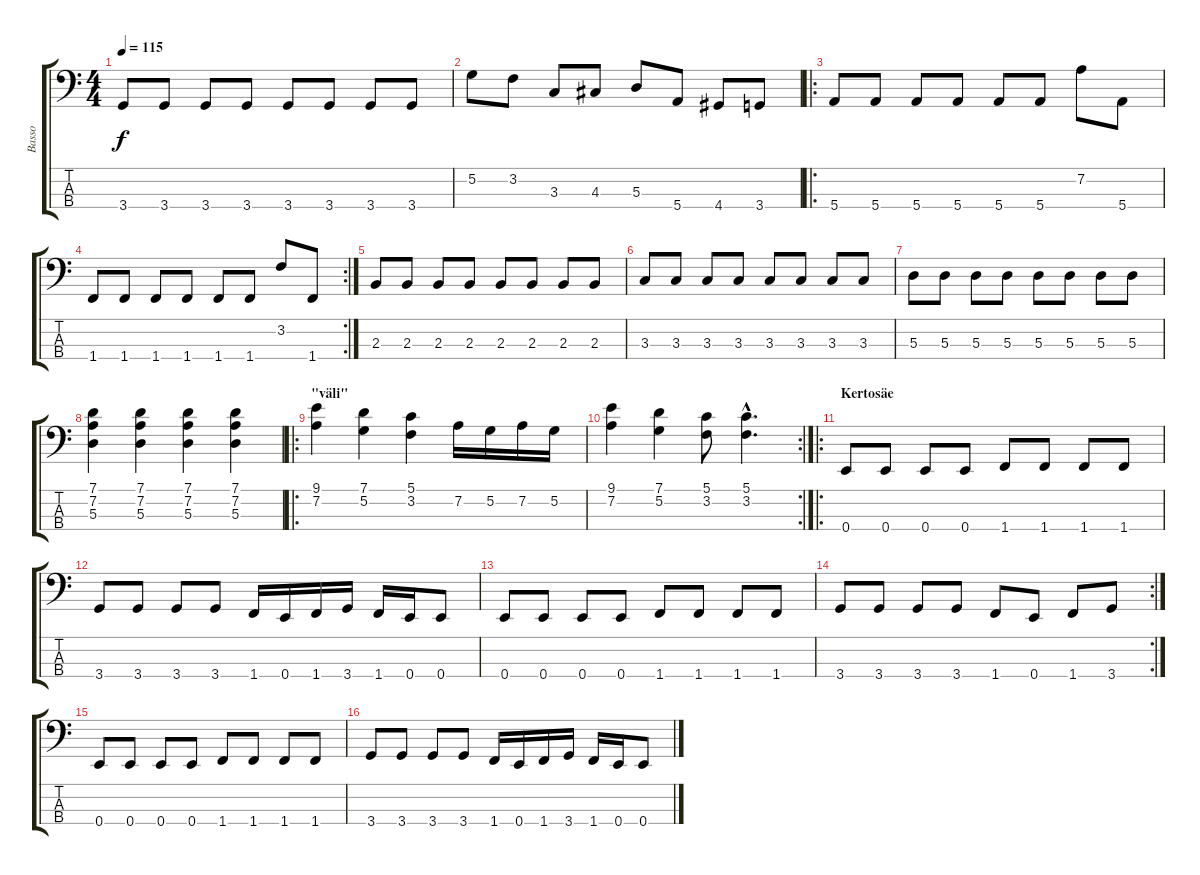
\track ("Basso" "Basso") {instrument electricbasspick}
\staff {score tabs}
\tuning (G2 D2 A1 E1) {hide}
\ts (4 4)
\tempo 115
\clef f4
\ks c
3.4.8{dy f} 3.4.8 3.4.8 3.4.8 3.4.8 3.4.8 3.4.8 3.4.8 |
5.2.8 3.2.8 3.3.8 4.3.8 5.3.8 5.4.8 4.4.8 3.4.8 |
\ro
5.4.8 5.4.8 5.4.8 5.4.8 5.4.8 5.4.8 7.2.8 5.4.8 |
\rc 2
1.4.8 1.4.8 1.4.8 1.4.8 1.4.8 1.4.8 3.2.8 1.4.8 |
2.3.8 2.3.8 2.3.8 2.3.8 2.3.8 2.3.8 2.3.8 2.3.8 |
3.3.8 3.3.8 3.3.8 3.3.8 3.3.8 3.3.8 3.3.8 3.3.8 |
5.3.8 5.3.8 5.3.8 5.3.8 5.3.8 5.3.8 5.3.8 5.3.8 |
(7.1 7.2 5.3).4 (7.1 7.2 5.3).4 (7.1 7.2 5.3).4 (7.1 7.2 5.3).4 |
\ro
\section ("" "\"väli\"")
(9.1 7.2).4 (7.1 5.2).4 (5.1 3.2).4 7.2.16 5.2.16 7.2.16 5.2.16 |
\rc 2
(9.1 7.2).4 (7.1 5.2).4 (5.1 3.2).8 (5.1{hac} 3.2{hac}).4{d} |
\ro
\section ("" "Kertosäe")
0.4.8 0.4.8 0.4.8 0.4.8 1.4.8 1.4.8 1.4.8 1.4.8 |
3.4.8 3.4.8 3.4.8 3.4.8 1.4.16 0.4.16 1.4.16 3.4.16 1.4.16 0.4.16 0.4.8 |
0.4.8 0.4.8 0.4.8 0.4.8 1.4.8 1.4.8 1.4.8 1.4.8 |
\rc 2
3.4.8 3.4.8 3.4.8 3.4.8 1.4.8 0.4.8 1.4.8 3.4.8 |
0.4.8 0.4.8 0.4.8 0.4.8 1.4.8 1.4.8 1.4.8 1.4.8 |
3.4.8 3.4.8 3.4.8 3.4.8 1.4.16 0.4.16 1.4.16 3.4.16 1.4.16 0.4.16 0.4.8
